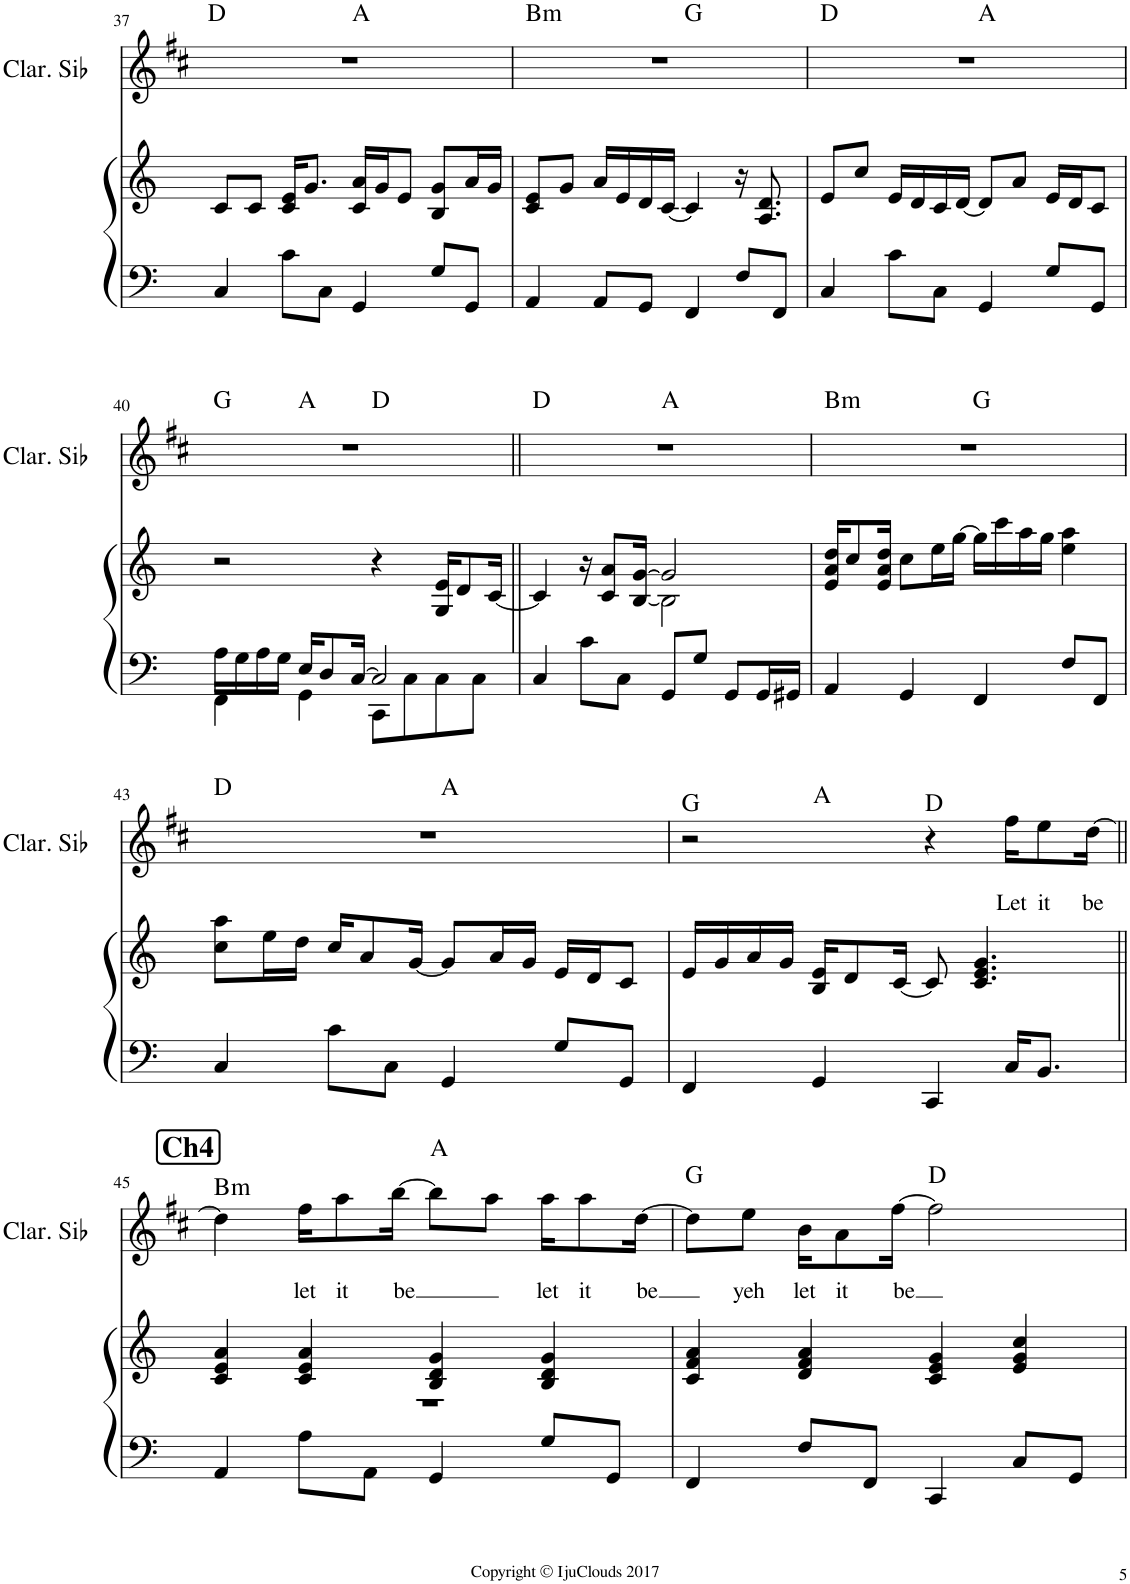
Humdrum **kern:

**kern	**kern	**kern	**text	**harte
*part2	*part2	*part1	*part1	*part1
*staff3	*staff2	*staff1	*staff1	*
*I"Piano	*	*I"Clarinette en Sib	*	*
*I'Pno	*	*I'Clar. Sib	*	*
!!LO:PB:g=z
*clefF4	*clefG2	*clefG2	*	*
*	*	*Trd1c2	*	*
*k[]	*k[]	*k[f#c#]	*	*
*M4/4	*M4/4	*M4/4	*	*
=37	=37	=37	=37	=37
*	*	*^	*	*
4C/	8c/L	1r	2ryy	.	D:maj
.	8c/J	.	.	.	.
8c\L	16c/ 16e/KL	.	.	.	.
.	8.g/J	.	.	.	.
8C\J	.	.	.	.	.
4GG/	16c/ 16a/LL	.	2ryy	.	A:maj
.	16g/J	.	.	.	.
.	8e/J	.	.	.	.
8G/L	8B/ 8g/L	.	.	.	.
8GG/J	16a/L	.	.	.	.
.	16g/JJ	.	.	.	.
=38	=38	=38	=38	=38	=38
!	!	!	!	!	!LO:H:kt=m
4AA/	8c/ 8e/L	1r	2ryy	.	B:min
.	8g/J	.	.	.	.
8AA/L	16a/LL	.	.	.	.
.	16e/	.	.	.	.
8GG/J	16d/	.	.	.	.
.	[16c/JJ	.	.	.	.
4FF/	4c/]	.	2ryy	.	G:maj
8F/L	16r	.	.	.	.
.	8.A/ 8.d/	.	.	.	.
8FF/J	.	.	.	.	.
=39	=39	=39	=39	=39	=39
4C/	8e/L	1r	2ryy	.	D:maj
.	8cc/J	.	.	.	.
8c\L	16e/LL	.	.	.	.
.	16d/	.	.	.	.
8C\J	16c/	.	.	.	.
.	[16d/JJ	.	.	.	.
4GG/	8d/L]	.	2ryy	.	A:maj
.	8a/J	.	.	.	.
8G/L	16e/LL	.	.	.	.
.	16d/J	.	.	.	.
8GG/J	8c/J	.	.	.	.
!!LO:LB:g=z
=40	=40	=40	=40	=40	=40
*^	*	*	*^	*	*
4FF\	16A\LL	2r	1r	4ryy	2ryy	.	G:maj
.	16G\	.	.	.	.	.	.
.	16A\	.	.	.	.	.	.
.	16G\JJ	.	.	.	.	.	.
4GG\	16E/KL	.	.	2.ryy	.	.	A:maj
.	8D/	.	.	.	.	.	.
.	[16C/Jk	.	.	.	.	.	.
8CC\L	2C/]	4r	.	.	2ryy	.	D:maj
8C\	.	.	.	.	.	.	.
8C\	.	16G/ 16e/KL	.	.	.	.	.
.	.	8d/	.	.	.	.	.
8C\J	.	.	.	.	.	.	.
.	.	[16c/Jk	.	.	.	.	.
*v	*v	*	*	*v	*v	*	*
=41||	=41||	=41||	=41||	=41||	=41||
*	*^	*	*	*	*
4C/	4c/]	2ryy	1r	2ryy	.	D:maj
8c\L	16r	.	.	.	.	.
.	8c/ 8a/L	.	.	.	.	.
8C\J	.	.	.	.	.	.
.	[16B/ [16g/Jk	.	.	.	.	.
8GG/L	2g/]	2B\]	.	2ryy	.	A:maj
8G/J	.	.	.	.	.	.
8GG/L	.	.	.	.	.	.
16GG/L	.	.	.	.	.	.
16GG#X/JJ	.	.	.	.	.	.
*	*v	*v	*	*	*	*
=42	=42	=42	=42	=42	=42
!	!	!	!	!	!LO:H:kt=m
4AA/	16e/ 16a/ 16dd/KL	1r	2ryy	.	B:min
.	8cc/	.	.	.	.
.	16e/ 16a/ 16dd/Jk	.	.	.	.
4GG/	8cc\L	.	.	.	.
.	16ee\L	.	.	.	.
.	[16gg\JJ	.	.	.	.
4FF/	16gg\LL]	.	2ryy	.	G:maj
.	16ccc\	.	.	.	.
.	16aa\	.	.	.	.
.	16gg\JJ	.	.	.	.
8F/L	4ee\ 4aa\	.	.	.	.
8FF/J	.	.	.	.	.
!!LO:LB:g=z	!!
=43	=43	=43	=43	=43	=43
4C/	8cc\ 8aa\L	1r	2ryy	.	D:maj
.	16ee\L	.	.	.	.
.	16dd\JJ	.	.	.	.
8c\L	16cc/KL	.	.	.	.
.	8a/	.	.	.	.
8C\J	.	.	.	.	.
.	[16g/Jk	.	.	.	.
4GG/	8g/L]	.	2ryy	.	A:maj
.	16a/L	.	.	.	.
.	16g/JJ	.	.	.	.
8G/L	16e/LL	.	.	.	.
.	16d/J	.	.	.	.
8GG/J	8c/J	.	.	.	.
=44	=44	=44	=44	=44	=44
4FF/	16e/LL	2r	4ryy	.	G:maj
.	16g/	.	.	.	.
.	16a/	.	.	.	.
.	16g/JJ	.	.	.	.
4GG/	16B/ 16e/KL	.	2.ryy	.	A:maj
.	8d/	.	.	.	.
.	[16c/Jk	.	.	.	.
4CC/	8c/]	4r	.	.	D:maj
.	4.c/ 4.e/ 4.g/	.	.	.	.
!	!	!	!	!LO:LY:b	!
16C/KL	.	16ff#\KL	.	Let	.
!	!	!	!	!LO:LY:b	!
8.BB/J	.	8ee\	.	it	.
!	!	!	!	!LO:LY:b	!
.	.	[16dd\Jk	.	be	.
!!LO:LB:g=z
!!LO:REH:place=s1:a:B:cj:fs=14:t=Ch4
=45||	=45||	=45||	=45||	=45||	=45||
*	*^	*	*	*	*
!	!	!	!	!	!	!LO:H:kt=m
*	*	*	*v	*v	*	*
4AA/	4c/ 4e/ 4a/	1r	4dd\]	.	B:min
!	!	!	!	!LO:LY:b	!
8A\L	4c/ 4e/ 4a/	.	16ff#\KL	let	.
!	!	!	!	!LO:LY:b	!
.	.	.	8aa\	it	.
8AA\J	.	.	.	.	.
!	!	!	!	!LO:LY:b	!
.	.	.	[16bb\Jk	be	.
4GG/	4B/ 4d/ 4g/	.	8bb\L]	.	A:maj
.	.	.	8aa\J	.	.
!	!	!	!	!LO:LY:b	!
8G/L	4B/ 4d/ 4g/	.	16aa\KL	let	.
!	!	!	!	!LO:LY:b	!
.	.	.	8aa\	it	.
8GG/J	.	.	.	.	.
!	!	!	!	!LO:LY:b	!
.	.	.	[16dd\Jk	be	.
*	*v	*v	*	*	*
=46	=46	=46	=46	=46
4FF/	4c/ 4f/ 4a/	8dd\L]	.	G:maj
!	!	!	!LO:LY:b	!
.	.	8ee\J	yeh	.
!	!	!	!LO:LY:b	!
8F/L	4d/ 4f/ 4a/	16b\KL	let	.
!	!	!	!LO:LY:b	!
.	.	8a\	it	.
8FF/J	.	.	.	.
!	!	!	!LO:LY:b	!
.	.	[16ff#\Jk	be	.
4CC/	4c/ 4e/ 4g/	2ff#\]	.	D:maj
8C/L	4e/ 4g/ 4cc/	.	.	.
8GG/J	.	.	.	.
=	=	=	=	=
*-	*-	*-	*-	*-
